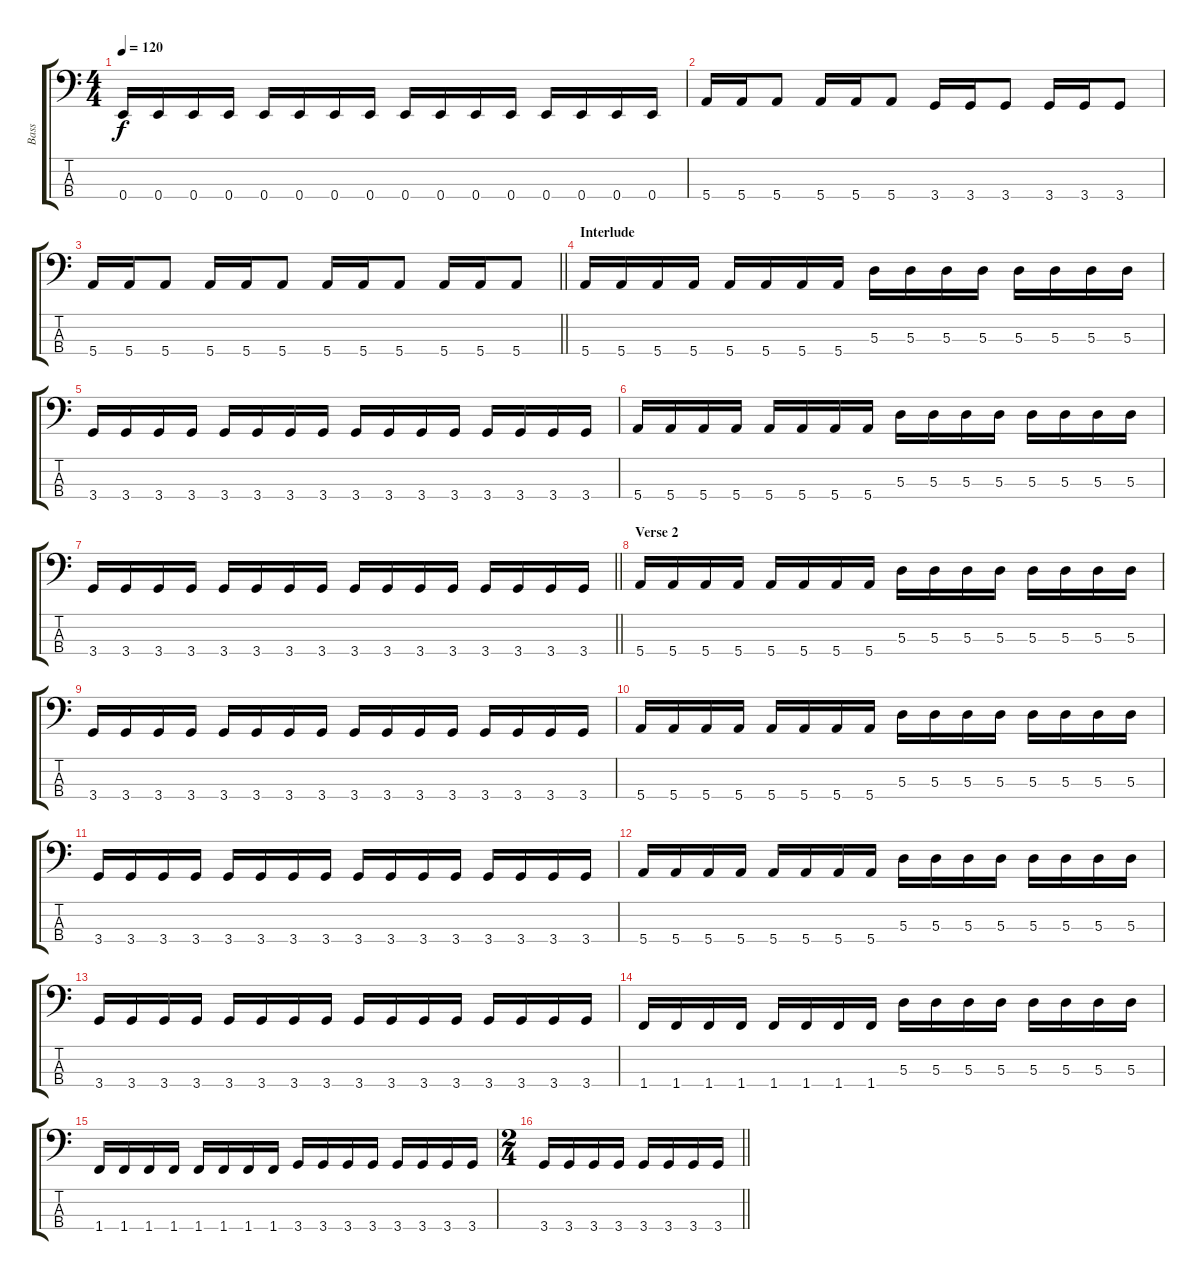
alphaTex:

\track ("Bass" "Bass") {instrument electricbassfinger}
\staff {score tabs}
\tuning (G2 D2 A1 E1) {hide}
\ts (4 4)
\tempo 120
\clef f4
\ks c
0.4.16{dy f} 0.4.16 0.4.16 0.4.16 0.4.16 0.4.16 0.4.16 0.4.16 0.4.16 0.4.16 0.4.16 0.4.16 0.4.16 0.4.16 0.4.16 0.4.16 |
5.4.16 5.4.16 5.4.8 5.4.16 5.4.16 5.4.8 3.4.16 3.4.16 3.4.8 3.4.16 3.4.16 3.4.8 |
\barLineRight lightlight
5.4.16 5.4.16 5.4.8 5.4.16 5.4.16 5.4.8 5.4.16 5.4.16 5.4.8 5.4.16 5.4.16 5.4.8 |
\section ("" "Interlude")
5.4.16 5.4.16 5.4.16 5.4.16 5.4.16 5.4.16 5.4.16 5.4.16 5.3.16 5.3.16 5.3.16 5.3.16 5.3.16 5.3.16 5.3.16 5.3.16 |
3.4.16 3.4.16 3.4.16 3.4.16 3.4.16 3.4.16 3.4.16 3.4.16 3.4.16 3.4.16 3.4.16 3.4.16 3.4.16 3.4.16 3.4.16 3.4.16 |
5.4.16 5.4.16 5.4.16 5.4.16 5.4.16 5.4.16 5.4.16 5.4.16 5.3.16 5.3.16 5.3.16 5.3.16 5.3.16 5.3.16 5.3.16 5.3.16 |
\barLineRight lightlight
3.4.16 3.4.16 3.4.16 3.4.16 3.4.16 3.4.16 3.4.16 3.4.16 3.4.16 3.4.16 3.4.16 3.4.16 3.4.16 3.4.16 3.4.16 3.4.16 |
\section ("" "Verse 2")
5.4.16 5.4.16 5.4.16 5.4.16 5.4.16 5.4.16 5.4.16 5.4.16 5.3.16 5.3.16 5.3.16 5.3.16 5.3.16 5.3.16 5.3.16 5.3.16 |
3.4.16 3.4.16 3.4.16 3.4.16 3.4.16 3.4.16 3.4.16 3.4.16 3.4.16 3.4.16 3.4.16 3.4.16 3.4.16 3.4.16 3.4.16 3.4.16 |
5.4.16 5.4.16 5.4.16 5.4.16 5.4.16 5.4.16 5.4.16 5.4.16 5.3.16 5.3.16 5.3.16 5.3.16 5.3.16 5.3.16 5.3.16 5.3.16 |
3.4.16 3.4.16 3.4.16 3.4.16 3.4.16 3.4.16 3.4.16 3.4.16 3.4.16 3.4.16 3.4.16 3.4.16 3.4.16 3.4.16 3.4.16 3.4.16 |
5.4.16 5.4.16 5.4.16 5.4.16 5.4.16 5.4.16 5.4.16 5.4.16 5.3.16 5.3.16 5.3.16 5.3.16 5.3.16 5.3.16 5.3.16 5.3.16 |
3.4.16 3.4.16 3.4.16 3.4.16 3.4.16 3.4.16 3.4.16 3.4.16 3.4.16 3.4.16 3.4.16 3.4.16 3.4.16 3.4.16 3.4.16 3.4.16 |
1.4.16 1.4.16 1.4.16 1.4.16 1.4.16 1.4.16 1.4.16 1.4.16 5.3.16 5.3.16 5.3.16 5.3.16 5.3.16 5.3.16 5.3.16 5.3.16 |
1.4.16 1.4.16 1.4.16 1.4.16 1.4.16 1.4.16 1.4.16 1.4.16 3.4.16 3.4.16 3.4.16 3.4.16 3.4.16 3.4.16 3.4.16 3.4.16 |
\ts (2 4)
\barLineRight lightlight
3.4.16 3.4.16 3.4.16 3.4.16 3.4.16 3.4.16 3.4.16 3.4.16
